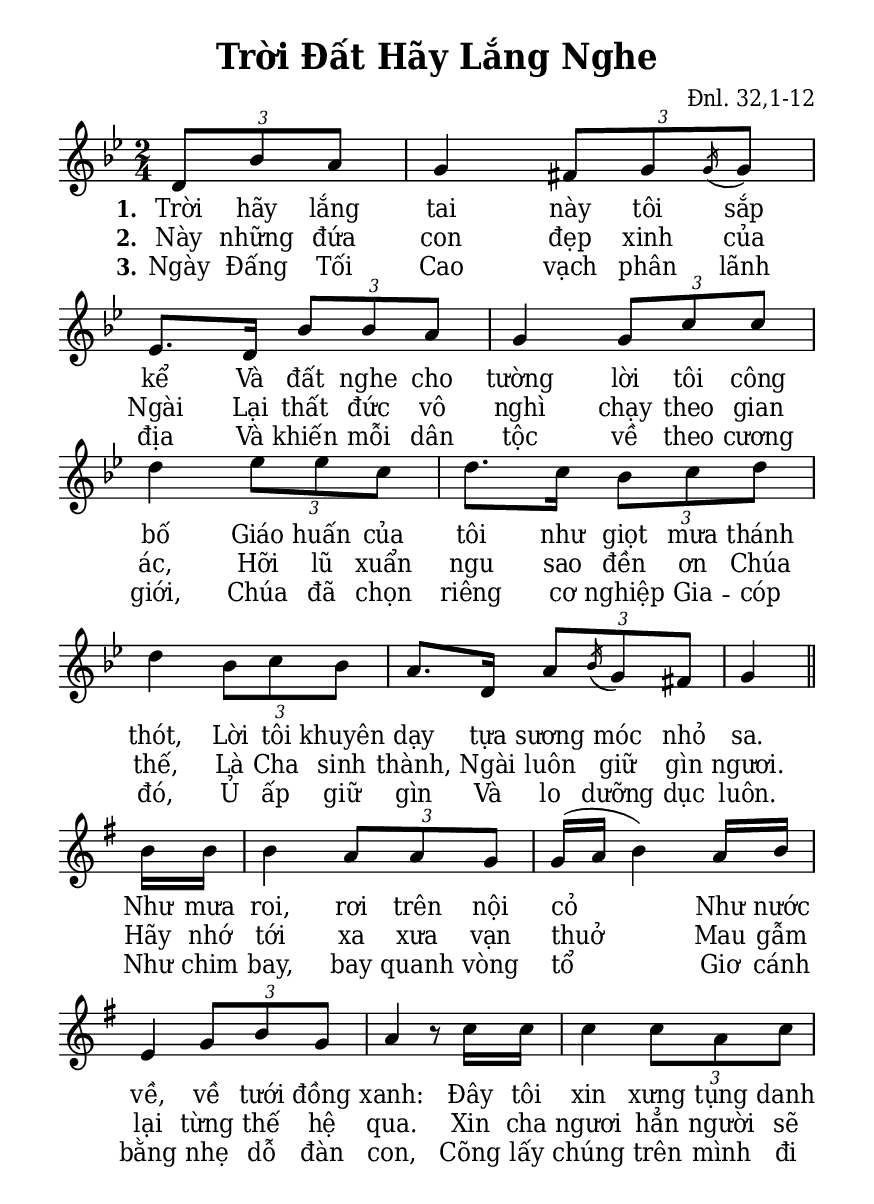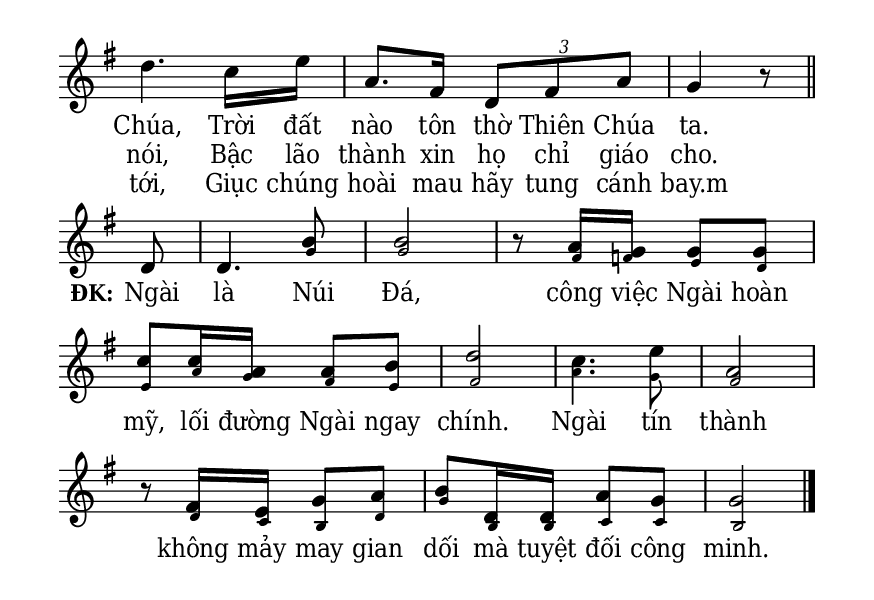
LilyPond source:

% Cài đặt chung\
\version "2.22.1"
\include "english.ly"

\header {
  title = "Trời Đất Hãy Lắng Nghe"
  composer = "Đnl. 32,1-12"
  %arranger = "Lm. Kim Long"
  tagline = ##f
}

% Nhạc phiên khúc
nhacPhienKhucSop = \relative c' {
  \partial 4 \tuplet 3/2 { d8 bf' a } |
  g4 \tuplet 3/2 { fs8 g \slashedGrace { g16 ( } g8) } |
  ef8. d16 \tuplet 3/2 { bf'8 bf a } |
  g4 \tuplet 3/2 { g8 c c } |
  d4 \tuplet 3/2 { ef8 ef c } |
  d8. c16 \tuplet 3/2 { bf8 c d } |
  d4 \tuplet 3/2 { bf8 c bf } |
  a8. d,16 \tuplet 3/2 { a'8 \slashedGrace { bf16 ( } g8) fs } |
  \partial 4 g4 \bar "||" \break
  
  \set Staff.explicitKeySignatureVisibility = #end-of-line-invisible
  \set Staff.printKeyCancellation = ##f
  \key g \major
  \partial 8 b16 b |
  b4 \tuplet 3/2 { a8 a g } |
  g16 (a b4) a16 b |
  e,4 \tuplet 3/2 { g8 b g } |
  a4 r8 c16 c |
  c4 \tuplet 3/2 { c8 a c } |
  d4. c16 e |
  a,8. fs16 \tuplet 3/2 { d8 fs a } |
  g4 r8 \bar "||"
  
  d |
  d4. b'8 |
  b2 |
  r8 a16 g g8 g |
  c c16 a a8 b |
  d2 |
  c4. e8 |
  a,2 |
  r8 fs16 e g8 a |
  b d,16 d a'8 g |
  g2 \bar "|."
}

nhacPhienKhucAlto = \relative c' {
  r4 |
  R2*7
  r4
  
  \set Staff.explicitKeySignatureVisibility = #end-of-line-invisible
  \set Staff.printKeyCancellation = ##f
  \key g \major
  r8 |
  R2*7
  r4.
  d8 |
  d4. g8 |
  g2 |
  r8 fs16 f! e8 d |
  e a16 g fs8 e |
  fs2 |
  a4. g8 |
  fs2 |
  r8 d16 c b8 d |
  g b,16 b c8 c |
  b2
}

% Lời phiên khúc
loiPhienKhucSop = \lyrics {
  <<
    {
      \set stanza = "1."
      Trời hãy lắng tai này tôi sắp kể
      Và đất nghe cho tường lời tôi công bố
      Giáo huấn của tôi như giọt mưa thánh thót,
      Lời tôi khuyên dạy tựa sương móc nhỏ sa.
      Như mưa roi, rơi trên nội cỏ
      Như nước về, về tưới đồng xanh:
      Đây tôi xin xưng tụng danh Chúa,
      Trời đất nào tôn thờ Thiên Chúa ta.
    }
    \new Lyrics {
	    \set associatedVoice = "beSop"
	    \set stanza = "2."
	    Này những đứa con đẹp xinh của Ngài
	    Lại thất đức vô nghì chạy theo gian ác,
	    Hỡi lũ xuẩn ngu sao đền ơn Chúa thế,
	    Là Cha sinh thành, Ngài luôn giữ gìn ngươi.
	    Hãy nhớ tới xa xưa vạn thuở
	    Mau gẫm lại từng thế hệ qua.
	    Xin cha ngươi hẳn người sẽ nói,
	    Bậc lão thành xin họ chỉ giáo cho.
    }
    \new Lyrics {
	    \set associatedVoice = "beSop"
	    \set stanza = "3."
	    Ngày Đấng Tối Cao vạch phân lãnh địa
	    Và khiến mỗi dân tộc về theo cương giới,
	    Chúa đã chọn riêng cơ nghiệp Gia -- cóp đó,
	    Ủ ấp giữ gìn Và lo dưỡng dục luôn.
	    Như chim bay, bay quanh vòng tổ
	    Giơ cánh bằng nhẹ dỗ đàn con,
	    Cõng lấy chúng trên mình đi tới,
	    Giục chúng hoài mau hãy tung cánh bay.m
    }
  >>
  \set stanza = "ĐK:"
  Ngài là Núi Đá, công việc Ngài hoàn mỹ,
  lối đường Ngài ngay chính.
  Ngài tín thành không mảy may gian dối
  mà tuyệt đối công minh.
}

% Dàn trang
\paper {
  #(set-paper-size "a5")
  top-margin = 8\mm
  bottom-margin = 8\mm
  left-margin = 10\mm
  right-margin = 10\mm
  indent = #0
  #(define fonts
	 (make-pango-font-tree "Deja Vu Serif Condensed"
	 		       "Deja Vu Serif Condensed"
			       "Deja Vu Serif Condensed"
			       (/ 20 20)))
  print-page-number = ##f
}

TongNhip = {
  \key bf \major \time 2/4
  \set Timing.beamExceptions = #'()
  \set Timing.baseMoment = #(ly:make-moment 1/4)
}

% Đổi kích thước nốt cho bè phụ
notBePhu =
#(define-music-function (font-size music) (number? ly:music?)
   (for-some-music
     (lambda (m)
       (if (music-is-of-type? m 'rhythmic-event)
           (begin
             (set! (ly:music-property m 'tweaks)
                   (cons `(font-size . ,font-size)
                         (ly:music-property m 'tweaks)))
             #t)
           #f))
     music)
   music)

\score {
  \new ChoirStaff <<
    \new Staff \with {
        \consists "Merge_rests_engraver"
        printPartCombineTexts = ##f
      }
      <<
      \new Voice \TongNhip \partCombine 
        \nhacPhienKhucSop
        \notBePhu -3 { \nhacPhienKhucAlto }
      \new NullVoice = beSop \nhacPhienKhucSop
      \new Lyrics \lyricsto beSop \loiPhienKhucSop
      >>
  >>
  \layout {
    %\override Staff.TimeSignature.transparent = ##t
    \override Lyrics.LyricSpace.minimum-distance = #0.8
    \override Score.BarNumber.break-visibility = ##(#f #f #f)
    \override Score.SpacingSpanner.uniform-stretching = ##t
  } 
}
